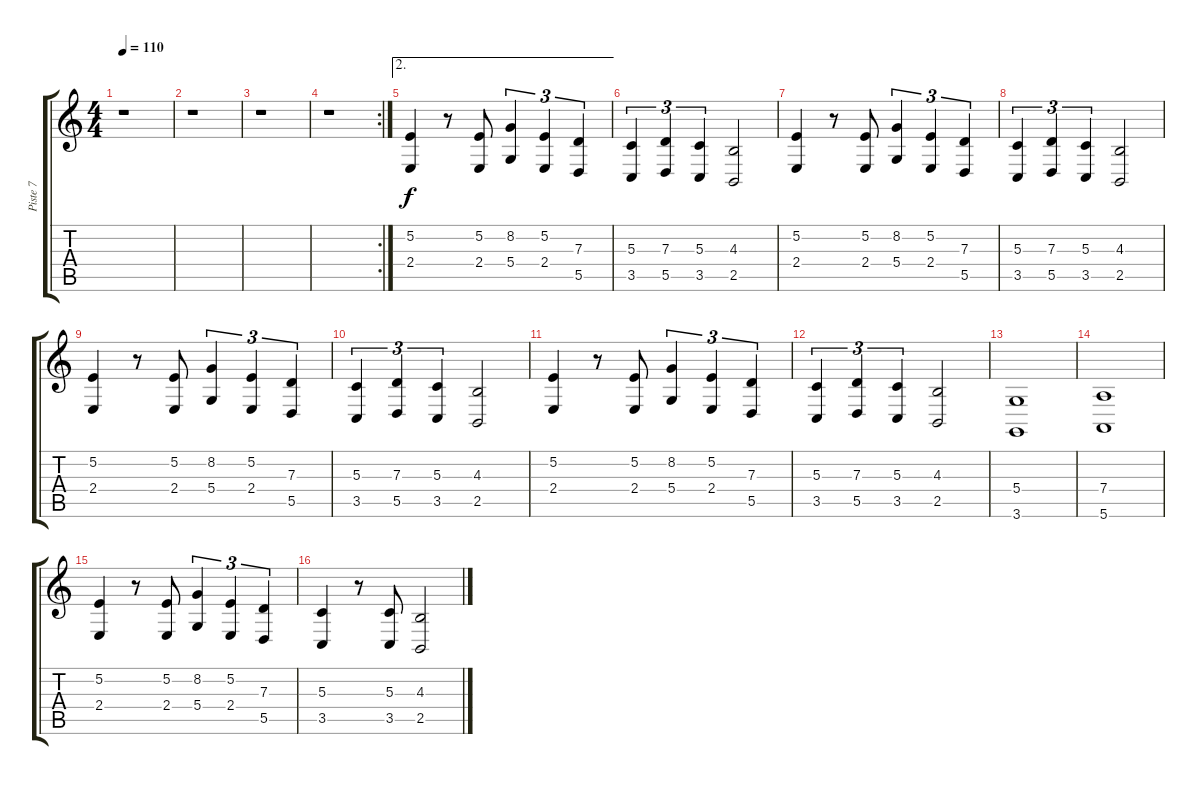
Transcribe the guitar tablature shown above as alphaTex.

\track ("Piste 7" "Piste 7") {instrument trumpet}
\staff {score tabs}
\tuning (E4 B3 G3 D3 A2 E2) {hide}
\ts (4 4)
\tempo 110
\clef g2
\ks c
r.1{dy f} |
r.1 |
r.1 |
\rc 2
r.1 |
\ae 2
(5.2 2.4).4 r.8 (5.2 2.4).8 (8.2 5.4).4{tu (3 2)} (5.2 2.4).4{tu (3 2)} (7.3 5.5).4{tu (3 2)} |
(5.3 3.5).4{tu (3 2)} (7.3 5.5).4{tu (3 2)} (5.3 3.5).4{tu (3 2)} (4.3 2.5).2 |
(5.2 2.4).4 r.8 (5.2 2.4).8 (8.2 5.4).4{tu (3 2)} (5.2 2.4).4{tu (3 2)} (7.3 5.5).4{tu (3 2)} |
(5.3 3.5).4{tu (3 2)} (7.3 5.5).4{tu (3 2)} (5.3 3.5).4{tu (3 2)} (4.3 2.5).2 |
(5.2 2.4).4 r.8 (5.2 2.4).8 (8.2 5.4).4{tu (3 2)} (5.2 2.4).4{tu (3 2)} (7.3 5.5).4{tu (3 2)} |
(5.3 3.5).4{tu (3 2)} (7.3 5.5).4{tu (3 2)} (5.3 3.5).4{tu (3 2)} (4.3 2.5).2 |
(5.2 2.4).4 r.8 (5.2 2.4).8 (8.2 5.4).4{tu (3 2)} (5.2 2.4).4{tu (3 2)} (7.3 5.5).4{tu (3 2)} |
(5.3 3.5).4{tu (3 2)} (7.3 5.5).4{tu (3 2)} (5.3 3.5).4{tu (3 2)} (4.3 2.5).2 |
(5.4 3.6).1 |
(7.4 5.6).1 |
(5.2 2.4).4 r.8 (5.2 2.4).8 (8.2 5.4).4{tu (3 2)} (5.2 2.4).4{tu (3 2)} (7.3 5.5).4{tu (3 2)} |
(5.3 3.5).4 r.8 (5.3 3.5).8 (4.3 2.5).2
